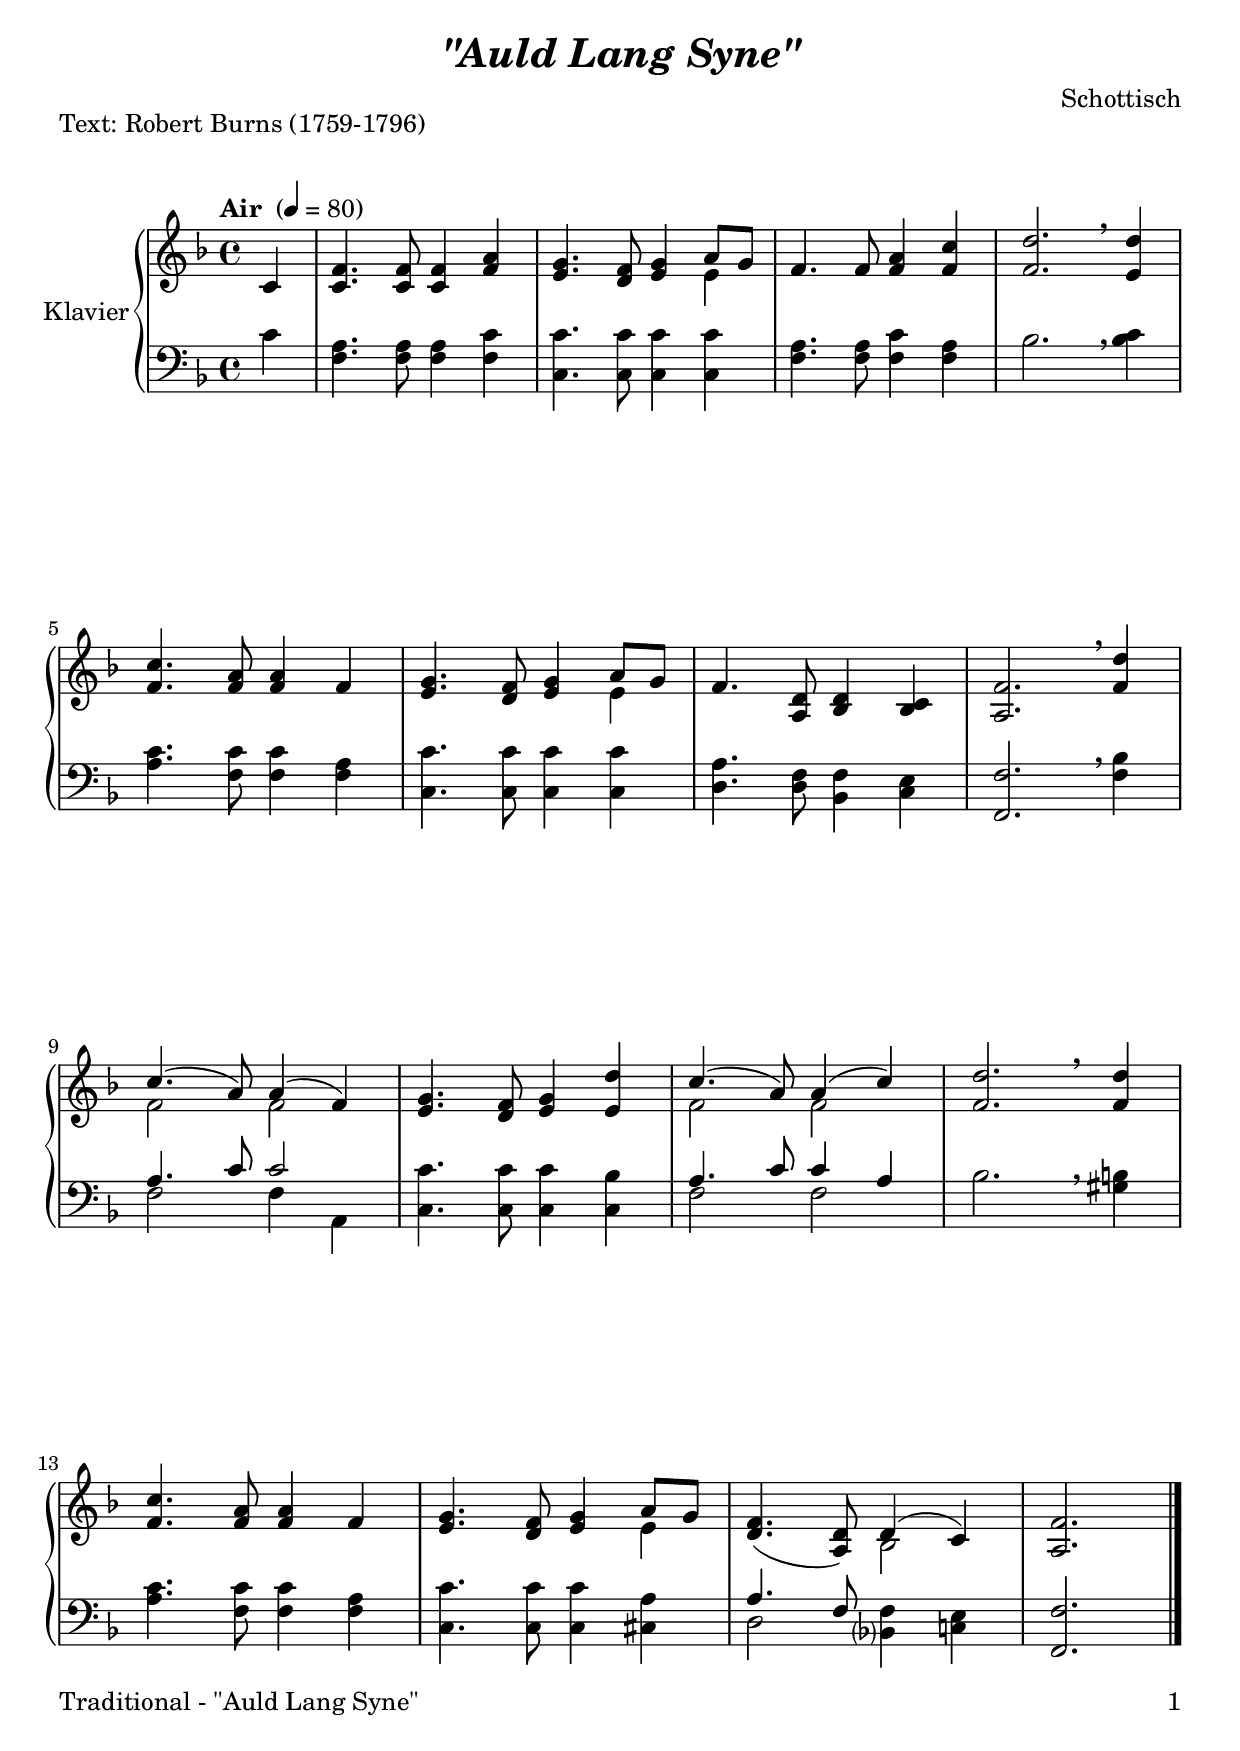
\version "2.24.1"
\include "deutsch.ly"

#(set-global-staff-size 22)

\header {
  title       = \markup \bold \italic "\"Auld Lang Syne\""
  composer    = "Schottisch"
%  arranger    = ""
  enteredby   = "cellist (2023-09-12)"
  piece       = "Text: Robert Burns (1759-1796)"
}

voiceconsts = {
  \key f \major
  \time 4/4
%  \numericTimeSignature
  \compressEmptyMeasures
  % Set default beaming for all staves
%  \set Timing.beamExceptions = #'()
%  \set Timing.baseMoment     = #(ly:make-moment 1 4)
%  \set Timing.beatStructure  = #'(1 1 1)
  \tempo "Air " 4=80
}

mikl = "bright acoustic"
% mikl = "church organ"

dcaf = \mark \markup \box \italic "D.C. al Fine"
fine = \mark \markup \box \italic "Fine"

va = \relative c' {
  \voiceconsts

  \partial 4 c4
  <c f>4. <c f>8 <c f>4 <f a>
  <e g>4. <d f>8 <e g>4 << { a8 g } \\ e4 >>
  f4. f8 <f a>4 <f c'>
  <f d'>2. \breathe <e d'>4

  <f c'>4. <f a>8 <f a>4 f
  <e g>4. <d f>8 <e g>4 << { a8 g } \\ e4 >>
  f4. <a, d>8 <b d>4 <b c>
  <a f'>2. \breathe <f' d'>4

  << { c'4.( a8) a4( f) } \\ { f2 f } >>
  <e g>4. <d f>8 <e g>4 <e d'>
  << { c'4.( a8) a4( c) } \\ { f,2 f } >>
  <f d'>2. \breathe <f d'>4

  <f c'>4. <f a>8 <f a>4 f
  <e g>4. <d f>8 <e g>4 << { a8 g } \\ e4 >>
  <d f>4.( <a d>8) << { d4( c) } \\ b2 >>
  \partial 2. <a f'>2. \bar "|."
}

vb = \relative c' {
  \voiceconsts
  \clef "bass"

  \partial 4 c4
  <f, a>4. <f a>8 <f a>4 <f c'>
  <c c'>4. <c c'>8 <c c'>4 <c c'>
  <f a>4. <f a>8 <f c'>4 <f a>
  b2. \breathe <b c>4

  <a c>4. <f c'>8 <f c'>4 <f a>
  <c c'>4. <c c'>8 <c c'>4 <c c'>
  <d a'>4. <d f>8 <b f'>4 <c e>
  <f, f'>2. \breathe <f' b>4
  << { a4. c8 c2 } \\ { f, f4 a, } >>
  <c c'>4. <c c'>8 <c c'>4 <c b'>
  << { a'4. c8 c4 a } \\ { f2 f } >>
  b2. \breathe <gis h>4

  <a c>4. <f c'>8 <f c'>4 <f a>
  <c c'>4. <c c'>8 <c c'>4 <cis a'>
  << { a'4. f8 } \\ d2 >> <b? f'>4 <c! e>
  \partial 2. <f, f'>2. \bar "|."
}


music = \new PianoStaff <<
  \set PianoStaff.midiInstrument = \mikl
  \set PianoStaff.instrumentName = \markup \center-column { "Klavier" }
  <<
    \new Staff {
      \transpose f f { \va }
    }
%    \new Dynamics \vdy
    \new Staff {
      \transpose f f { \vb }
    }
  >>  
>>

\book {
   \paper {
    print-page-number = ##t
    print-first-page-number = ##t
    ragged-last-bottom = ##f
    oddHeaderMarkup = \markup \null
    evenHeaderMarkup = \markup \null
    oddFooterMarkup = \markup {
      \fill-line {
        \if \should-print-page-number
        "Traditional - \"Auld Lang Syne\"" \fromproperty #'page:page-number-string
      }
    }
    evenFooterMarkup = \oddFooterMarkup
  } \score {
    \music
    \layout {}
  }

  \score {
    \unfoldRepeats \music

    \midi {
      \context {
        \Score
      }
    }
  }
}
